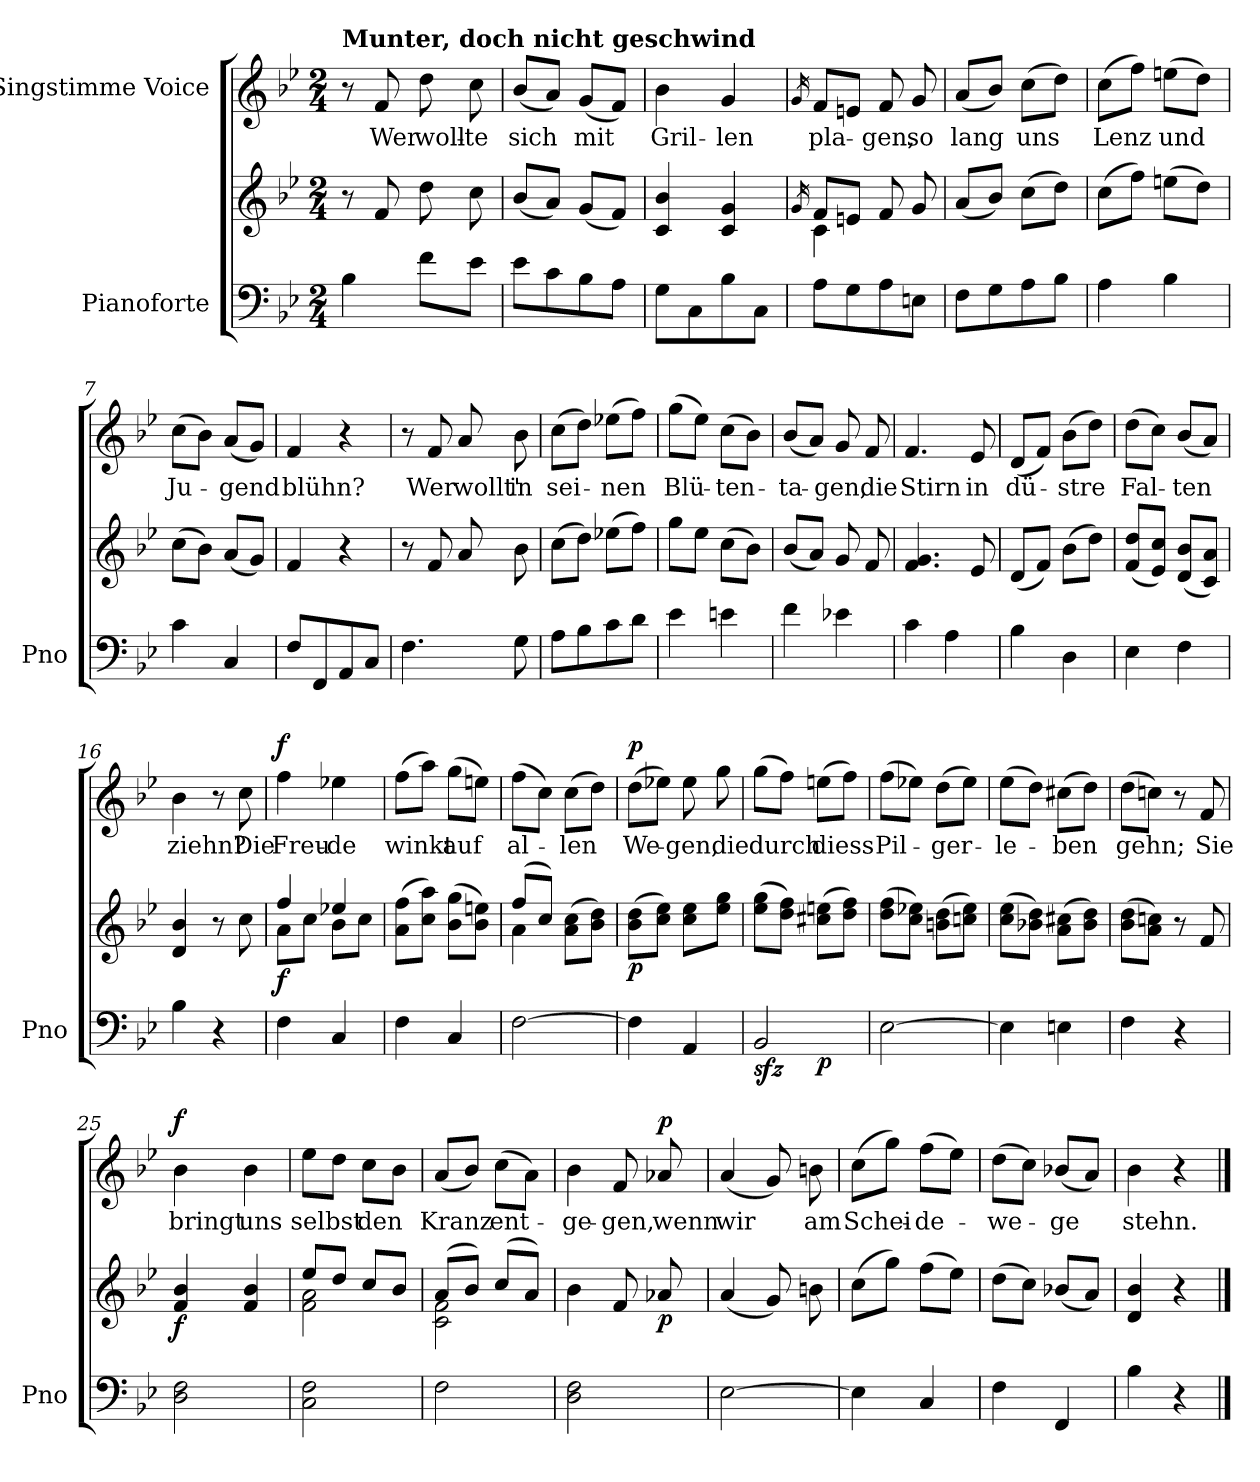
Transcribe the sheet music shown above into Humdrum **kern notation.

**kern	**kern	**dynam	**kern	**text	**dynam
*part2	*part2	*part2	*part1	*part1	*part1
*staff3	*staff2	*staff2/3	*staff1	*staff1	*staff1
*I"Pianoforte	*	*	*I"Singstimme Voice	*	*
*I'Pno	*	*	*	*	*
*clefF4	*clefG2	*	*clefG2	*	*
*k[b-e-]	*k[b-e-]	*	*k[b-e-]	*	*
*M2/4	*M2/4	*	*M2/4	*	*
=1	=1	=1	=1	=1	=1
!	!	!	!LO:TX:a:B:t=Munter, doch nicht geschwind	!	!
4B-\	8r	.	8r	.	.
!	!	!	!	!LO:LY:b	!
.	8f/	.	8f/	Wer	.
!	!	!	!	!LO:LY:b	!
8f\L	8dd\	.	8dd\	woll-	.
!	!	!	!	!LO:LY:b	!
8e-\J	8cc\	.	8cc\	-te	.
=2	=2	=2	=2	=2	=2
!	!	!	!	!LO:LY:b	!
8e-\L	(<8b-/L	.	(<8b-/L	sich	.
8c\	8a/J)	.	8a/J)	.	.
!	!	!	!	!LO:LY:b	!
8B-\	(<8g/L	.	(<8g/L	mit	.
8A\J	8f/J)	.	8f/J)	.	.
=3	=3	=3	=3	=3	=3
!	!	!	!	!LO:LY:b	!
8G\L	4c/ 4b-/	.	4b-\	Gril-	.
8C\	.	.	.	.	.
!	!	!	!	!LO:LY:b	!
8B-\	4c/ 4g/	.	4g/	-len	.
8C\J	.	.	.	.	.
=4	=4	=4	=4	=4	=4
.	16qg/	.	16qg/	.	.
*	*^	*	*	*	*
!	!	!	!	!	!LO:LY:b	!
8A\L	8f/L	4c\	.	8f/L	pla-	.
8G\	8en/J	.	.	8en/J	.	.
!	!	!	!	!	!LO:LY:b	!
8A\	8f/	4ryy	.	8f/	-gen,	.
!	!	!	!	!	!LO:LY:b	!
8En\J	8g/	.	.	8g/	so	.
*	*v	*v	*	*	*	*
=5	=5	=5	=5	=5	=5
!	!	!	!	!LO:LY:b	!
8F\L	(<8a/L	.	(<8a/L	lang	.
8G\	8b-/J)	.	8b-/J)	.	.
!	!	!	!	!LO:LY:b	!
8A\	(>8cc\L	.	(>8cc\L	uns	.
8B-\J	8dd\J)	.	8dd\J)	.	.
=6	=6	=6	=6	=6	=6
!	!	!	!	!LO:LY:b	!
4A\	(>8cc\L	.	(>8cc\L	Lenz	.
.	8ff\J)	.	8ff\J)	.	.
!	!	!	!	!LO:LY:b	!
4B-\	(>8een\L	.	(>8een\L	und	.
.	8dd\J)	.	8dd\J)	.	.
=7	=7	=7	=7	=7	=7
!	!	!	!	!LO:LY:b	!
4c\	(>8cc\L	.	(>8cc\L	Ju-	.
.	8b-\J)	.	8b-\J)	.	.
!	!	!	!	!LO:LY:b	!
4C/	(<8a/L	.	(<8a/L	-gend	.
.	8g/J)	.	8g/J)	.	.
=8	=8	=8	=8	=8	=8
!	!	!	!	!LO:LY:b	!
8F/L	4f/	.	4f/	blühn?	.
8FF/	.	.	.	.	.
8AA/	4r	.	4r	.	.
8C/J	.	.	.	.	.
=9	=9	=9	=9	=9	=9
4.F\	8r	.	8r	.	.
!	!	!	!	!LO:LY:b	!
.	8f/	.	8f/	Wer	.
!	!	!	!	!LO:LY:b	!
.	8a/	.	8a/	wollt'	.
!	!	!	!	!LO:LY:b	!
8G\	8b-\	.	8b-\	in	.
!!LO:LB:g=z
=10	=10	=10	=10	=10	=10
!	!	!	!	!LO:LY:b	!
8A\L	(>8cc\L	.	(>8cc\L	sei-	.
8B-\	8dd\J)	.	8dd\J)	.	.
!	!	!	!	!LO:LY:b	!
8c\	(>8ee-X\L	.	(>8ee-X\L	-nen	.
8d\J	8ff\J)	.	8ff\J)	.	.
=11	=11	=11	=11	=11	=11
!	!	!	!	!LO:LY:b	!
4e-\	8gg\L	.	(>8gg\L	Blü-	.
.	8ee-\J	.	8ee-\J)	.	.
!	!	!	!	!LO:LY:b	!
4en\	(>8cc\L	.	(>8cc\L	-ten-	.
.	8b-\J)	.	8b-\J)	.	.
=12	=12	=12	=12	=12	=12
!	!	!	!	!LO:LY:b	!
4f\	(<8b-/L	.	(<8b-/L	-ta-	.
.	8a/J)	.	8a/J)	.	.
!	!	!	!	!LO:LY:b	!
4e-X\	8g/	.	8g/	-gen,	.
!	!	!	!	!LO:LY:b	!
.	8f/	.	8f/	die	.
=13	=13	=13	=13	=13	=13
!	!	!	!	!LO:LY:b	!
4c\	4.f/ 4.g/	.	4.f/	Stirn	.
4A\	.	.	.	.	.
!	!	!	!	!LO:LY:b	!
.	8e-/	.	8e-/	in	.
=14	=14	=14	=14	=14	=14
!	!	!	!	!LO:LY:b	!
4B-\	(<8d/L	.	(<8d/L	dü-	.
.	8f/J)	.	8f/J)	.	.
!	!	!	!	!LO:LY:b	!
4D\	(>8b-\L	.	(>8b-\L	-stre	.
.	8dd\J)	.	8dd\J)	.	.
=15	=15	=15	=15	=15	=15
!	!	!	!	!LO:LY:b	!
4E-\	(<8f/ 8dd/L	.	(>8dd\L	Fal-	.
.	8e-/ 8cc/J)	.	8cc\J)	.	.
!	!	!	!	!LO:LY:b	!
4F\	(<8d/ 8b-/L	.	(<8b-/L	-ten	.
.	8c/ 8a/J)	.	8a/J)	.	.
=16	=16	=16	=16	=16	=16
!	!	!	!	!LO:LY:b	!
4B-\	4d/ 4b-/	.	4b-\	ziehn?	.
4r	8r	.	8r	.	.
!	!	!	!	!LO:LY:b	!
.	8cc\	.	8cc\	Die	.
=17	=17	=17	=17	=17	=17
*	*^	*	*	*	*
!	!	!	!LO:DY:b	!	!LO:LY:b	!LO:DY:a
4F\	4ff/	8a\L	f	4ff\	Freu-	f
.	.	8cc\J	.	.	.	.
!	!	!	!	!	!LO:LY:b	!
4C/	4ee-X/	8b-\L	.	4ee-X\	-de	.
.	.	8cc\J	.	.	.	.
!!LO:LB:g=z
=18	=18	=18	=18	=18	=18	=18
!	!	!	!	!	!LO:LY:b	!
*	*v	*v	*	*	*	*
4F\	(>8a\ 8ff\L	.	(>8ff\L	winkt	.
.	8cc\ 8aa\J)	.	8aa\J)	.	.
!	!	!	!	!LO:LY:b	!
4C/	(>8b-\ 8gg\L	.	(>8gg\L	auf	.
.	8b-\ 8een\J)	.	8een\J)	.	.
=19	=19	=19	=19	=19	=19
*	*^	*	*	*	*
!	!	!	!	!	!LO:LY:b	!
[2F\	(>8ff/L	4a\	.	(>8ff\L	al-	.
.	8cc/J)	.	.	8cc\J)	.	.
!	!	!	!	!	!LO:LY:b	!
.	(>8a\ 8cc\L	4ryy	.	(>8cc\L	-len	.
.	8b-\ 8dd\J)	.	.	8dd\J)	.	.
*	*v	*v	*	*	*	*
=20	=20	=20	=20	=20	=20
!	!	!LO:DY:b	!	!LO:LY:b	!LO:DY:a
4F\]	(>8b-\ 8dd\L	p	(>8dd\L	We-	p
.	8cc\ 8ee-\J)	.	8ee-X\J)	.	.
!	!	!	!	!LO:LY:b	!
4AA/	8cc\ 8ee-\L	.	8ee-\	-gen,	.
!	!	!	!	!LO:LY:b	!
.	8ee-\ 8gg\J	.	8gg\	die	.
=21	=21	=21	=21	=21	=21
*^	*	*	*	*	*
!	!	!	!LO:DY:b=2	!	!LO:LY:b	!
2BB-/	4ryy	(>8ee-\ 8gg\L	sfz	(>8gg\L	durch	.
.	.	8dd\ 8ff\J)	.	8ff\J)	.	.
!	!	!	!LO:DY:b=2	!	!LO:LY:b	!
.	4ryy	(>8cc#X\ 8een\L	p	(>8een\L	diess	.
.	.	8dd\ 8ff\J)	.	8ff\J)	.	.
*v	*v	*	*	*	*	*
=22	=22	=22	=22	=22	=22
!	!	!	!	!LO:LY:b	!
[2E-\	(>8dd\ 8ff\L	.	(>8ff\L	Pil-	.
.	8cc\ 8ee-X\J)	.	8ee-X\J)	.	.
!	!	!	!	!LO:LY:b	!
.	(>8bn\ 8dd\L	.	(>8dd\L	-ger-	.
.	8ccn\ 8ee-\J)	.	8ee-\J)	.	.
=23	=23	=23	=23	=23	=23
!	!	!	!	!LO:LY:b	!
4E-\]	(>8cc\ 8ee-\L	.	(>8ee-\L	-le-	.
.	8b-X\ 8dd\J)	.	8dd\J)	.	.
!	!	!	!	!LO:LY:b	!
4En\	(>8a\ 8cc#X\L	.	(>8cc#X\L	-ben	.
.	8b-\ 8dd\J)	.	8dd\J)	.	.
=24	=24	=24	=24	=24	=24
!	!	!	!	!LO:LY:b	!
4F\	(>8b-\ 8dd\L	.	(>8dd\L	gehn;	.
.	8a\ 8ccn\J)	.	8ccn\J)	.	.
4r	8r	.	8r	.	.
!	!	!	!	!LO:LY:b	!
.	8f/	.	8f/	Sie	.
!!LO:LB:g=z
=25	=25	=25	=25	=25	=25
!	!	!LO:DY:b	!	!LO:LY:b	!LO:DY:a
2D\ 2F\	4f/ 4b-/	f	4b-\	bringt	f
!	!	!	!	!LO:LY:b	!
.	4f/ 4b-/	.	4b-\	uns	.
=26	=26	=26	=26	=26	=26
*	*^	*	*	*	*
!	!	!	!	!	!LO:LY:b	!
2C\ 2F\	8ee-/L	2f\ 2a\	.	8ee-\L	selbst	.
.	8dd/J	.	.	8dd\J	.	.
!	!	!	!	!	!LO:LY:b	!
.	8cc/L	.	.	8cc\L	den	.
.	8b-/J	.	.	8b-\J	.	.
=27	=27	=27	=27	=27	=27	=27
!	!	!	!	!	!LO:LY:b	!
2F\	(>8a/L	2c\ 2f\	.	(<8a/L	Kranz	.
.	8b-/J)	.	.	8b-/J)	.	.
!	!	!	!	!	!LO:LY:b	!
.	(>8cc/L	.	.	(>8cc\L	ent-	.
.	8a/J)	.	.	8a\J)	.	.
*	*v	*v	*	*	*	*
=28	=28	=28	=28	=28	=28
!	!	!	!	!LO:LY:b	!
2D\ 2F\	4b-\	.	4b-\	-ge-	.
!	!	!	!	!LO:LY:b	!
.	8f/	.	8f/	-gen,	.
!	!	!LO:DY:b	!	!LO:LY:b	!LO:DY:a
.	8a-X/	p	8a-X/	wenn	p
=29	=29	=29	=29	=29	=29
!	!	!	!	!LO:LY:b	!
[2E-\	(<4a/	.	(<4a/	wir	.
.	8g/)	.	8g/)	.	.
!	!	!	!	!LO:LY:b	!
.	8bn\	.	8bn\	am	.
=30	=30	=30	=30	=30	=30
!	!	!	!	!LO:LY:b	!
4E-\]	(>8cc\L	.	(>8cc\L	Schei-	.
.	8gg\J)	.	8gg\J)	.	.
!	!	!	!	!LO:LY:b	!
4C/	(>8ff\L	.	(>8ff\L	-de-	.
.	8ee-\J)	.	8ee-\J)	.	.
=31	=31	=31	=31	=31	=31
!	!	!	!	!LO:LY:b	!
4F\	(>8dd\L	.	(>8dd\L	-we-	.
.	8cc\J)	.	8cc\J)	.	.
!	!	!	!	!LO:LY:b	!
4FF/	(<8b-X/L	.	(<8b-X/L	-ge	.
.	8a/J)	.	8a/J)	.	.
=32	=32	=32	=32	=32	=32
!	!	!	!	!LO:LY:b	!
4B-\	4d/ 4b-/	.	4b-\	stehn.	.
4r	4r	.	4r	.	.
==	==	==	==	==	==
*-	*-	*-	*-	*-	*-
